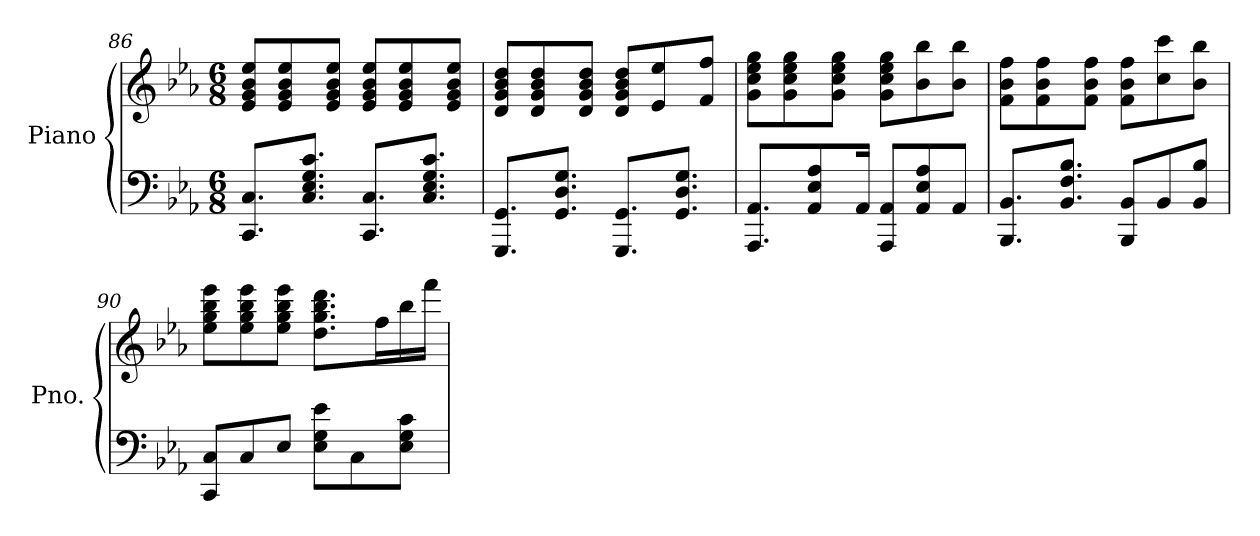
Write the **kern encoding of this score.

**kern	**kern
*part1	*part1
*staff2	*staff1
*I"Piano	*
*I'Pno.	*
*clefF4	*clefG2
*k[b-e-a-]	*k[b-e-a-]
*M6/8	*M6/8
=86	=86
8.CC/ 8.C/L	8e-/ 8g/ 8b-/ 8ee-/L
.	8e-/ 8g/ 8b-/ 8ee-/
8.C/ 8.E-/ 8.G/ 8.c/J	.
.	8e-/ 8g/ 8b-/ 8ee-/J
8.CC/ 8.C/L	8e-/ 8g/ 8b-/ 8ee-/L
.	8e-/ 8g/ 8b-/ 8ee-/
8.C/ 8.E-/ 8.G/ 8.c/J	.
.	8e-/ 8g/ 8b-/ 8ee-/J
=87	=87
8.GGG/ 8.GG/L	8d/ 8g/ 8b-/ 8dd/L
.	8d/ 8g/ 8b-/ 8dd/
8.GG/ 8.D/ 8.G/J	.
.	8d/ 8g/ 8b-/ 8dd/J
8.GGG/ 8.GG/L	8d/ 8g/ 8b-/ 8dd/L
.	8e-/ 8ee-/
8.GG/ 8.D/ 8.G/J	.
.	8f/ 8ff/J
=88	=88
8.AAA-/ 8.AA-/L	8g\ 8cc\ 8ee-\ 8gg\L
.	8g\ 8cc\ 8ee-\ 8gg\
8AA-/ 8E-/ 8A-/	.
.	8g\ 8cc\ 8ee-\ 8gg\J
16AA-/Jk	.
8AAA-/ 8AA-/L	8g\ 8cc\ 8ee-\ 8gg\L
8AA-/ 8E-/ 8A-/	8b-\ 8bb-\
8AA-/J	8b-\ 8bb-\J
=89	=89
8.BBB-/ 8.BB-/L	8f\ 8b-\ 8ff\L
.	8f\ 8b-\ 8ff\
8.BB-/ 8.F/ 8.B-/J	.
.	8f\ 8b-\ 8ff\J
8BBB-/ 8BB-/L	8f\ 8b-\ 8ff\L
8BB-/	8cc\ 8ccc\
8BB-/ 8B-/J	8b-\ 8bb-\J
!!LO:LB:g=z
=90	=90
8CC/ 8C/L	8ee-\ 8gg\ 8bb-\ 8eee-\L
8C/	8ee-\ 8gg\ 8bb-\ 8eee-\
8E-/J	8ee-\ 8gg\ 8bb-\ 8eee-\J
8E-\ 8G\ 8e-\L	8.dd\ 8.gg\ 8.bb-\ 8.ddd\L
8C\	.
.	16ff\L
8E-\ 8G\ 8c\J	16bb-\
.	16fff\JJ
=	=
*-	*-
